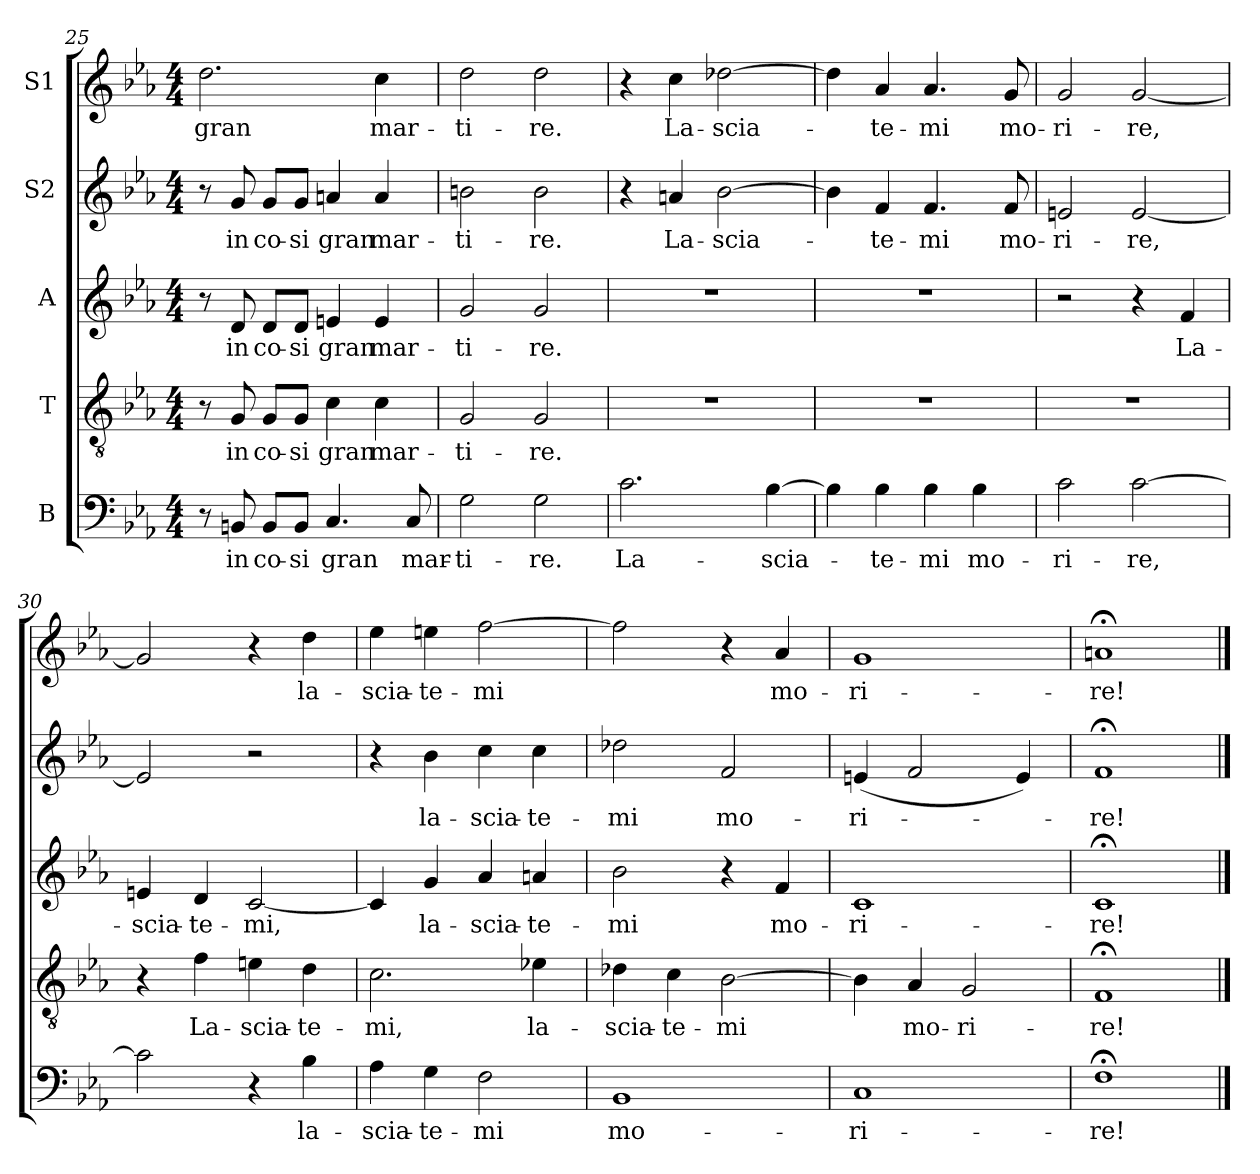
**kern	**text	**kern	**text	**kern	**text	**kern	**text	**kern	**text
*part5	*part5	*part4	*part4	*part3	*part3	*part2	*part2	*part1	*part1
*staff5	*staff5	*staff4	*staff4	*staff3	*staff3	*staff2	*staff2	*staff1	*staff1
*I"B	*	*I"T	*	*I"A	*	*I"S2	*	*I"S1	*
*clefF4	*	*clefGv2	*	*clefG2	*	*clefG2	*	*clefG2	*
*k[b-e-a-]	*	*k[b-e-a-]	*	*k[b-e-a-]	*	*k[b-e-a-]	*	*k[b-e-a-]	*
*M4/4	*	*M4/4	*	*M4/4	*	*M4/4	*	*M4/4	*
=25	=25	=25	=25	=25	=25	=25	=25	=25	=25
8r	.	8r	.	8r	.	8r	.	2.dd\	gran
8BBn/	in	8G/	in	8d/	in	8g/	in	.	.
8BB/L	co-	8G/L	co-	8d/L	co-	8g/L	co-	.	.
8BB/J	-si	8G/J	-si	8d/J	-si	8g/J	-si	.	.
4.C/	gran	4c\	gran	4en/	gran	4an/	gran	.	.
.	.	4c\	mar-	4e/	mar-	4a/	mar-	4cc\	mar-
8C/	mar-	.	.	.	.	.	.	.	.
=26	=26	=26	=26	=26	=26	=26	=26	=26	=26
2G\	-ti-	2G/	-ti-	2g/	-ti-	2bn\	-ti-	2dd\	-ti-
2G\	-re.	2G/	-re.	2g/	-re.	2b\	-re.	2dd\	-re.
=27	=27	=27	=27	=27	=27	=27	=27	=27	=27
2.c\	La-	1r	.	1r	.	4r	.	4r	.
.	.	.	.	.	.	4an/	La-	4cc\	La-
.	.	.	.	.	.	[2b-\	-scia-	[2dd-X\	-scia-
[4B-\	-scia-	.	.	.	.	.	.	.	.
=28	=28	=28	=28	=28	=28	=28	=28	=28	=28
4B-\]	.	1r	.	1r	.	4b-\]	.	4dd-\]	.
4B-\	-te-	.	.	.	.	4f/	-te-	4a-/	-te-
4B-\	-mi	.	.	.	.	4.f/	-mi	4.a-/	-mi
4B-\	mo-	.	.	.	.	.	.	.	.
.	.	.	.	.	.	8f/	mo-	8g/	mo-
=29	=29	=29	=29	=29	=29	=29	=29	=29	=29
2c\	-ri-	1r	.	2r	.	2en/	-ri-	2g/	-ri-
[2c\	-re,	.	.	4r	.	[2e/	-re,	[2g/	-re,
.	.	.	.	4f/	La-	.	.	.	.
!!LO:LB:g=z
=30	=30	=30	=30	=30	=30	=30	=30	=30	=30
2c\]	.	4r	.	4en/	-scia-	2e/]	.	2g/]	.
.	.	4f\	La-	4d/	-te-	.	.	.	.
4r	.	4en\	-scia-	[2c/	-mi,	2r	.	4r	.
4B-\	la-	4d\	-te-	.	.	.	.	4dd\	la-
=31	=31	=31	=31	=31	=31	=31	=31	=31	=31
4A-\	-scia-	2.c\	-mi,	4c/]	.	4r	.	4ee-\	-scia-
4G\	-te-	.	.	4g/	la-	4b-\	la-	4een\	-te-
2F\	-mi	.	.	4a-/	-scia-	4cc\	-scia-	[2ff\	-mi
.	.	4e-X\	la-	4an/	-te-	4cc\	-te-	.	.
=32	=32	=32	=32	=32	=32	=32	=32	=32	=32
1BB-	mo-	4d-X\	-scia-	2b-\	-mi	2dd-X\	-mi	2ff\]	.
.	.	4c\	-te-	.	.	.	.	.	.
.	.	[2B-\	-mi	4r	.	2f/	mo-	4r	.
.	.	.	.	4f/	mo-	.	.	4a-/	mo-
=33	=33	=33	=33	=33	=33	=33	=33	=33	=33
1C	-ri-	4B-\]	.	1c	-ri-	(4en/	-ri-	1g	-ri-
.	.	4A-/	mo-	.	.	2f/	.	.	.
.	.	2G/	-ri-	.	.	.	.	.	.
.	.	.	.	.	.	4e/)	.	.	.
=34	=34	=34	=34	=34	=34	=34	=34	=34	=34
1F;<	-re!	1F;<	-re!	1c;<	-re!	1f;<	-re!	1an;<	-re!
==	==	==	==	==	==	==	==	==	==
*-	*-	*-	*-	*-	*-	*-	*-	*-	*-
